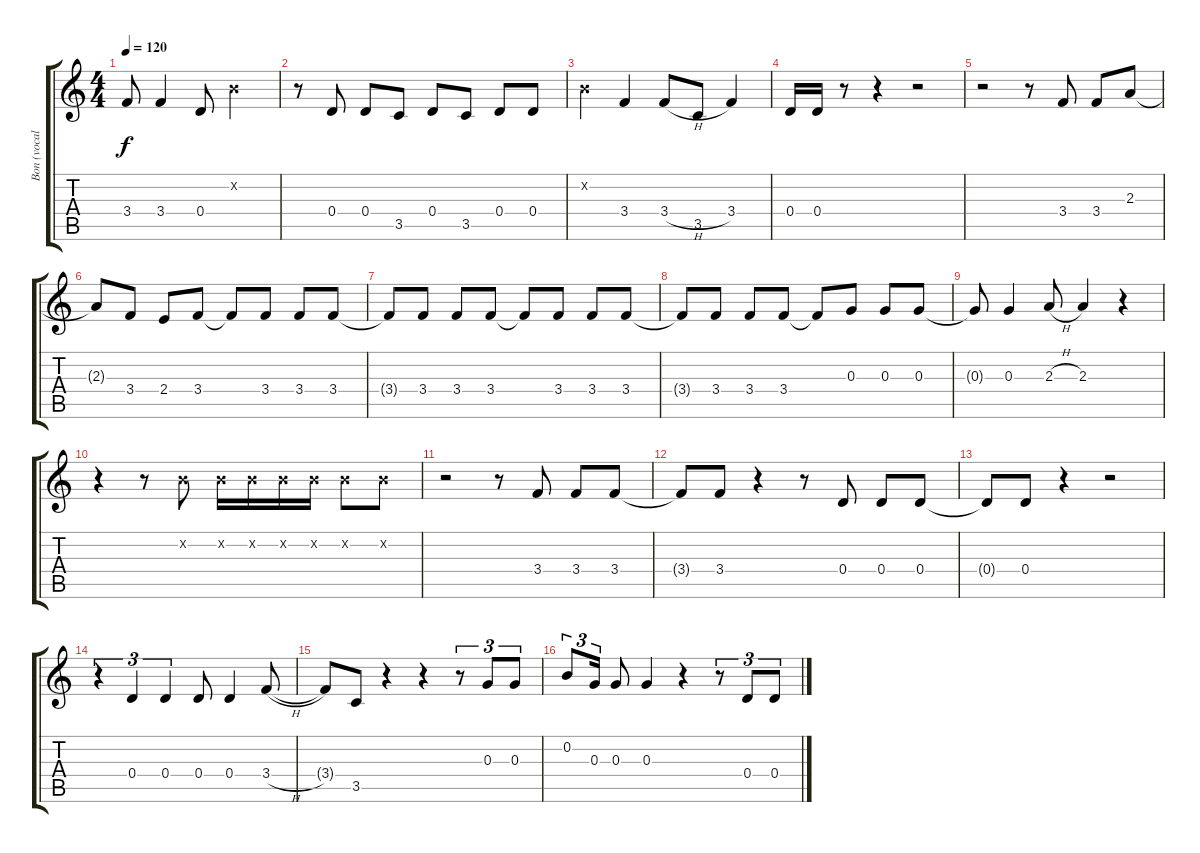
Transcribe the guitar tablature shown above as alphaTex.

\track ("Bon (vocals)" "Bon (vocal") {instrument acousticguitarsteel}
\staff {score tabs}
\tuning (E4 B3 G3 D3 A2 E2) {hide}
\ts (4 4)
\tempo 120
\clef g2
\ks c
3.4{t}.8{dy f} 3.4.4 0.4.8 0.2{x}.2 |
r.8 0.4.8 0.4.8 3.5.8 0.4.8 3.5.8 0.4.8 0.4.8 |
0.2{x}.4 3.4.4 3.4{h}.8 3.5.8 3.4.4 |
0.4.16 0.4.16 r.8 r.4 r.2 |
r.2 r.8 3.4.8 3.4.8 2.3.8 |
2.3{t}.8 3.4.8 2.4.8 3.4.8 3.4{t}.8 3.4.8 3.4.8 3.4.8 |
3.4{t}.8 3.4.8 3.4.8 3.4.8 3.4{t}.8 3.4.8 3.4.8 3.4.8 |
3.4{t}.8 3.4.8 3.4.8 3.4.8 3.4{t}.8 0.3.8 0.3.8 0.3.8 |
0.3{t}.8 0.3.4 2.3{h}.8 2.3.4 r.4 |
r.4 r.8 0.2{x}.8 0.2{x}.16 0.2{x}.16 0.2{x}.16 0.2{x}.16 0.2{x}.8 0.2{x}.8 |
r.2 r.8 3.4.8 3.4.8 3.4.8 |
3.4{t}.8 3.4.8 r.4 r.8 0.4.8 0.4.8 0.4.8 |
0.4{t}.8 0.4.8 r.4 r.2 |
r.4{tu (3 2)} 0.4.4{tu (3 2)} 0.4.4{tu (3 2)} 0.4.8 0.4.4 3.4{h}.8 |
3.4{t}.8 3.5.8 r.4 r.4 r.8{tu (3 2)} 0.3.8{tu (3 2)} 0.3.8{tu (3 2)} |
0.2.8{tu (3 2)} 0.3.16{tu (3 2)} 0.3.8 0.3.4 r.4 r.8{tu (3 2)} 0.4.8{tu (3 2)} 0.4.8{tu (3 2)}
